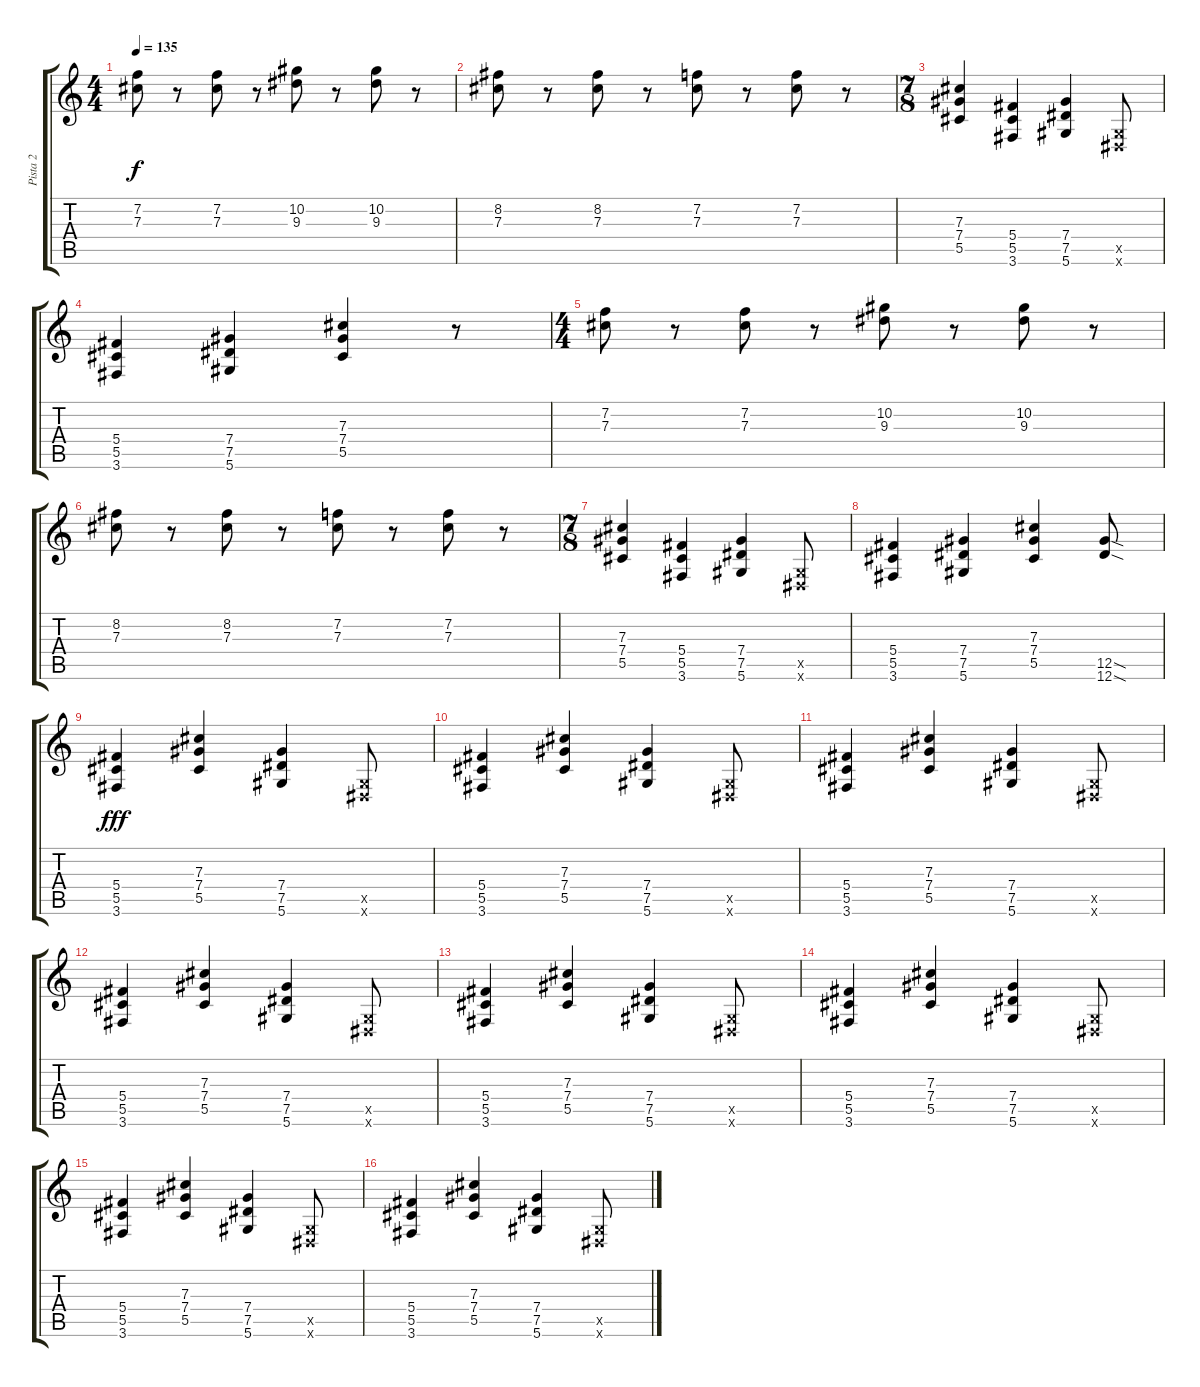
\track ("Pista 2" "Pista 2") {instrument overdrivenguitar}
\staff {score tabs}
\tuning (Eb4 Bb3 Gb3 Db3 Ab2 Eb2) {hide}
\ts (4 4)
\tempo 135
\clef g2
\ks c
(7.2 7.3).8{dy f} r.8 (7.2 7.3).8 r.8 (10.2 9.3).8 r.8 (10.2 9.3).8 r.8 |
(8.2 7.3).8 r.8 (8.2 7.3).8 r.8 (7.2 7.3).8 r.8 (7.2 7.3).8 r.8 |
\ts (7 8)
(7.3 7.4 5.5).4 (5.4 5.5 3.6).4 (7.4 7.5 5.6).4 (0.5{x} 0.6{x}).8 |
(5.4 5.5 3.6).4 (7.4 7.5 5.6).4 (7.3 7.4 5.5).4 r.8 |
\ts (4 4)
(7.2 7.3).8 r.8 (7.2 7.3).8 r.8 (10.2 9.3).8 r.8 (10.2 9.3).8 r.8 |
(8.2 7.3).8 r.8 (8.2 7.3).8 r.8 (7.2 7.3).8 r.8 (7.2 7.3).8 r.8 |
\ts (7 8)
(7.3 7.4 5.5).4 (5.4 5.5 3.6).4 (7.4 7.5 5.6).4 (0.5{x} 0.6{x}).8 |
(5.4 5.5 3.6).4 (7.4 7.5 5.6).4 (7.3 7.4 5.5).4 (12.5{sod} 12.6{sod}).8 |
(5.4 5.5 3.6).4{dy fff} (7.3 7.4 5.5).4 (7.4 7.5 5.6).4 (0.5{x} 0.6{x}).8 |
(5.4 5.5 3.6).4 (7.3 7.4 5.5).4 (7.4 7.5 5.6).4 (0.5{x} 0.6{x}).8 |
(5.4 5.5 3.6).4 (7.3 7.4 5.5).4 (7.4 7.5 5.6).4 (0.5{x} 0.6{x}).8 |
(5.4 5.5 3.6).4 (7.3 7.4 5.5).4 (7.4 7.5 5.6).4 (0.5{x} 0.6{x}).8 |
(5.4 5.5 3.6).4 (7.3 7.4 5.5).4 (7.4 7.5 5.6).4 (0.5{x} 0.6{x}).8 |
(5.4 5.5 3.6).4 (7.3 7.4 5.5).4 (7.4 7.5 5.6).4 (0.5{x} 0.6{x}).8 |
(5.4 5.5 3.6).4 (7.3 7.4 5.5).4 (7.4 7.5 5.6).4 (0.5{x} 0.6{x}).8 |
(5.4 5.5 3.6).4 (7.3 7.4 5.5).4 (7.4 7.5 5.6).4 (0.5{x} 0.6{x}).8
